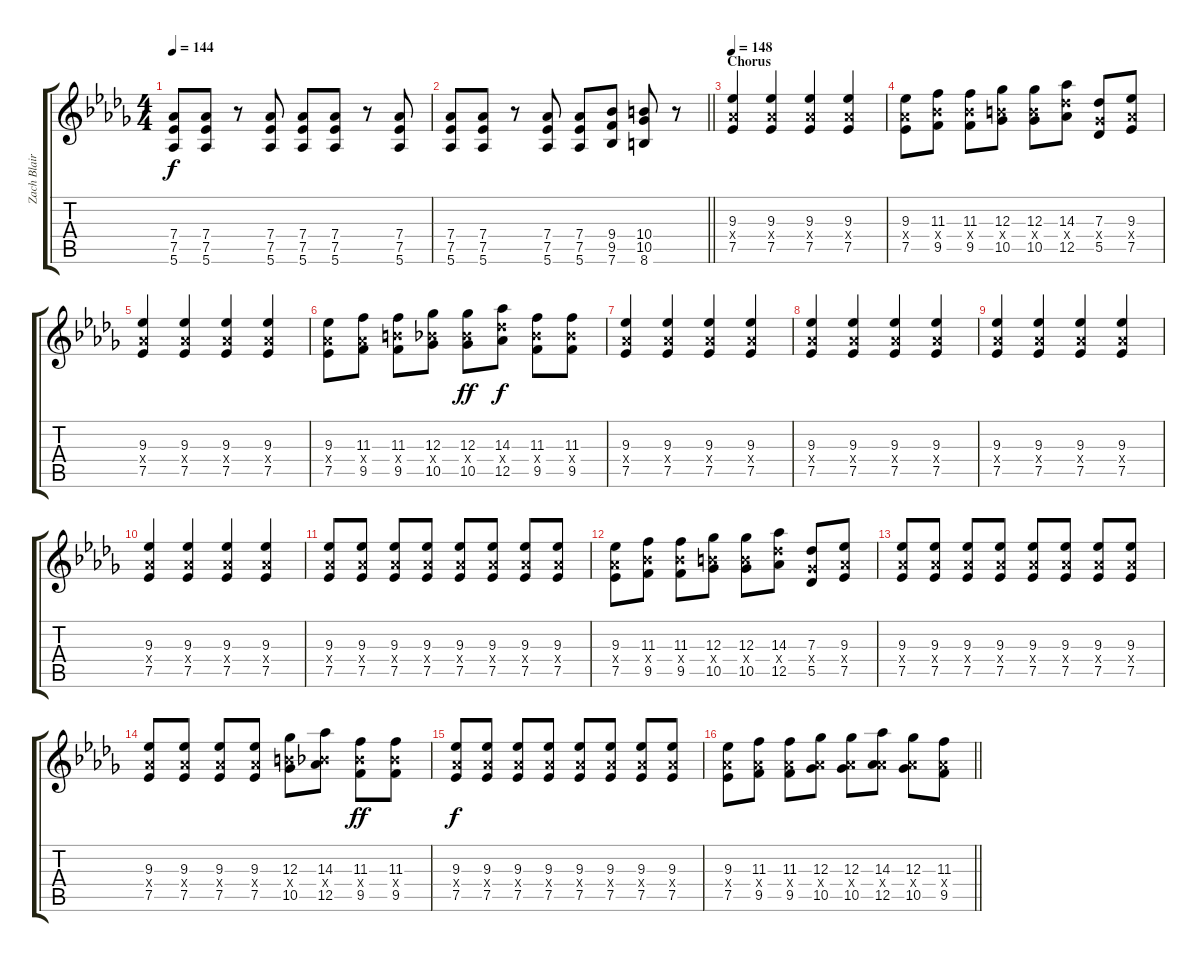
\track ("Zach Blair - Guitar Two" "Zach Blair") {instrument distortionguitar}
\staff {score tabs}
\tuning (Eb4 Bb3 Gb3 Db3 Ab2 Eb2) {hide}
\ts (4 4)
\tempo 144
\clef g2
\ks db
(7.4 7.5 5.6).8{dy f} (7.4 7.5 5.6).8 r.8 (7.4 7.5 5.6).8 (7.4 7.5 5.6).8 (7.4 7.5 5.6).8 r.8 (7.4 7.5 5.6).8 |
\barLineRight lightlight
(7.4 7.5 5.6).8 (7.4 7.5 5.6).8 r.8 (7.4 7.5 5.6).8 (7.4 7.5 5.6).8 (9.4 9.5 7.6).8 (10.4 10.5 8.6).8 r.8 |
\section ("" "Chorus")
\tempo 148
(9.3 7.4{x} 7.5).4{volume 5 balance 0} (9.3 7.4{x} 7.5).4 (9.3 7.4{x} 7.5).4 (9.3 7.4{x} 7.5).4 |
(9.3 7.4{x} 7.5).8 (11.3 9.4{x} 9.5).8 (11.3 9.4{x} 9.5).8 (12.3 10.4{x} 10.5).8 (12.3 10.4{x} 10.5).8 (14.3 12.4{x} 12.5).8 (7.3 5.4{x} 5.5).8 (9.3 7.4{x} 7.5).8 |
(9.3 7.4{x} 7.5).4 (9.3 7.4{x} 7.5).4 (9.3 7.4{x} 7.5).4 (9.3 7.4{x} 7.5).4 |
(9.3 7.4{x} 7.5).8 (11.3 7.4{x} 9.5).8 (11.3 10.4{x} 9.5).8 (12.3 9.4{x} 10.5).8 (12.3 9.4{x} 10.5).8{dy ff} (14.3 12.4{x} 12.5).8{dy f} (11.3 9.4{x} 9.5).8 (11.3 9.4{x} 9.5).8 |
(9.3 7.4{x} 7.5).4 (9.3 7.4{x} 7.5).4 (9.3 7.4{x} 7.5).4 (9.3 7.4{x} 7.5).4 |
(9.3 7.4{x} 7.5).4 (9.3 7.4{x} 7.5).4 (9.3 7.4{x} 7.5).4 (9.3 7.4{x} 7.5).4 |
(9.3 7.4{x} 7.5).4 (9.3 7.4{x} 7.5).4 (9.3 7.4{x} 7.5).4 (9.3 7.4{x} 7.5).4 |
(9.3 7.4{x} 7.5).4 (9.3 7.4{x} 7.5).4 (9.3 7.4{x} 7.5).4 (9.3 7.4{x} 7.5).4 |
(9.3 7.4{x} 7.5).8 (9.3 7.4{x} 7.5).8 (9.3 7.4{x} 7.5).8 (9.3 7.4{x} 7.5).8 (9.3 7.4{x} 7.5).8 (9.3 7.4{x} 7.5).8 (9.3 7.4{x} 7.5).8 (9.3 7.4{x} 7.5).8 |
(9.3 7.4{x} 7.5).8 (11.3 9.4{x} 9.5).8 (11.3 9.4{x} 9.5).8 (12.3 10.4{x} 10.5).8 (12.3 10.4{x} 10.5).8 (14.3 12.4{x} 12.5).8 (7.3 5.4{x} 5.5).8 (9.3 7.4{x} 7.5).8 |
(9.3 7.4{x} 7.5).8 (9.3 7.4{x} 7.5).8 (9.3 7.4{x} 7.5).8 (9.3 7.4{x} 7.5).8 (9.3 7.4{x} 7.5).8 (9.3 7.4{x} 7.5).8 (9.3 7.4{x} 7.5).8 (9.3 7.4{x} 7.5).8 |
(9.3 7.4{x} 7.5).8 (9.3 7.4{x} 7.5).8 (9.3 7.4{x} 7.5).8 (9.3 7.4{x} 7.5).8 (12.3 10.4{x} 10.5).8 (14.3 9.4{x} 12.5).8 (11.3 9.4{x} 9.5).8{dy ff} (11.3 9.4{x} 9.5).8 |
(9.3 7.4{x} 7.5).8{dy f} (9.3 7.4{x} 7.5).8 (9.3 7.4{x} 7.5).8 (9.3 7.4{x} 7.5).8 (9.3 7.4{x} 7.5).8 (9.3 7.4{x} 7.5).8 (9.3 7.4{x} 7.5).8 (9.3 7.4{x} 7.5).8 |
\barLineRight lightlight
(9.3 7.4{x} 7.5).8 (11.3 7.4{x} 9.5).8 (11.3 7.4{x} 9.5).8 (12.3 7.4{x} 10.5).8 (12.3 7.4{x} 10.5).8 (14.3 7.4{x} 12.5).8 (12.3 7.4{x} 10.5).8 (11.3 7.4{x} 9.5).8
